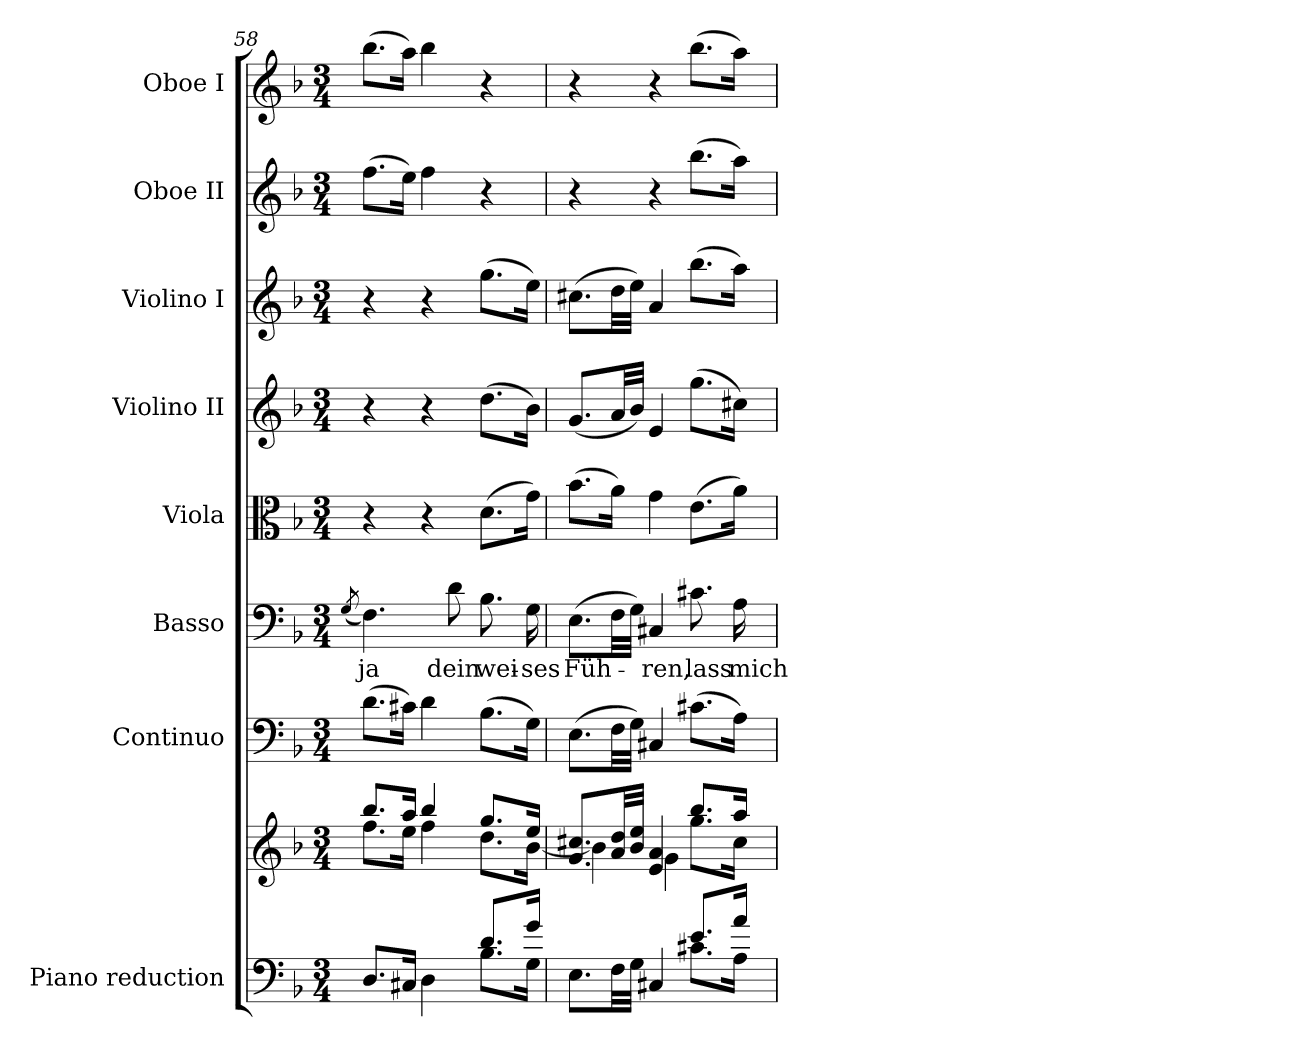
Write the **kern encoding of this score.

**kern	**kern	**kern	**kern	**text	**kern	**kern	**kern	**kern	**kern
*part8	*part8	*part7	*part6	*part6	*part5	*part4	*part3	*part2	*part1
*staff9	*staff8	*staff7	*staff6	*staff6	*staff5	*staff4	*staff3	*staff2	*staff1
*I"Piano reduction	*	*I"Continuo	*I"Basso	*	*I"Viola	*I"Violino II	*I"Violino I	*I"Oboe II	*I"Oboe I
*I'Pno	*	*	*	*	*	*	*	*I'Ob	*I'Ob
!!LO:PB:g=z
*clefF4	*clefG2	*clefF4	*clefF4	*	*clefC3	*clefG2	*clefG2	*clefG2	*clefG2
*k[b-]	*k[b-]	*k[b-]	*k[b-]	*	*k[b-]	*k[b-]	*k[b-]	*k[b-]	*k[b-]
*M3/4	*M3/4	*M3/4	*M3/4	*	*M3/4	*M3/4	*M3/4	*M3/4	*M3/4
=58	=58	=58	=58	=58	=58	=58	=58	=58	=58
.	.	.	(<8qG/	.	.	.	.	.	.
*^	*^	*	*	*	*	*	*	*	*
!	!	!	!	!	!	!LO:LY:b	!	!	!	!	!
2ryy	8.D/L	8.bb-/L	8.ff\L	(>8.d\L	4.F\)	ja	4r	4r	4r	(>8.ff\L	(>8.bb-\L
.	16C#X/Jk	16aa/Jk	16ee\Jk	16c#X\Jk)	.	.	.	.	.	16ee\Jk)	16aa\Jk)
.	4D\	4bb-/	4ff\	4d\	.	.	4r	4r	4r	4ff\	4bb-\
!	!	!	!	!	!	!LO:LY:b	!	!	!	!	!
.	.	.	.	.	8d\	dein	.	.	.	.	.
!	!	!	!	!	!	!LO:LY:b	!	!	!	!	!
8.d/L	8.B-\L	8.gg/L	8.dd\L	(>8.B-\L	8.B-\	wei-	(>8.d\L	(>8.dd\L	(>8.gg\L	4r	4r
!	!	!	!	!	!	!LO:LY:b	!	!	!	!	!
16g/Jk	16G\Jk	16ee/Jk	[16b-\Jk	16G\Jk)	16G\	-ses	16g\Jk)	16b-\Jk)	16ee\Jk)	.	.
=59	=59	=59	=59	=59	=59	=59	=59	=59	=59	=59	=59
!	!	!	!	!	!	!LO:LY:b	!	!	!	!	!
8.E\L	2ryy	8.g/ 8.cc#X/L	4b-\]	(>8.E\L	(>8.E\L	Füh-	(>8.b-\L	(<8.g/L	(>8.cc#X\L	4r	4r
32F\LL	.	32a/ 32dd/LL	.	32F\LL	32F\LL	.	16a\Jk)	32a/LL	32dd\LL	.	.
32G\JJJ	.	32b-/ 32ee/JJJ	.	32G\JJJ)	32G\JJJ)	.	.	32b-/JJJ)	32ee\JJJ)	.	.
!	!	!	!	!	!	!LO:LY:b	!	!	!	!	!
4C#X/	.	4e/ 4a/	4g\	4C#X/	4C#X/	-ren,	4g\	4e/	4a/	4r	4r
!	!	!	!	!	!	!LO:LY:b	!	!	!	!	!
8.e/L	8.c#X\L	8.bb-/L	8.gg\L	(>8.c#X\L	8.c#X\	lass	(>8.e\L	(>8.gg\L	(>8.bb-\L	(>8.bb-\L	(>8.bb-\L
!	!	!	!	!	!	!LO:LY:b	!	!	!	!	!
16a/Jk	16A\Jk	16aa/Jk	16cc#\Jk	16A\Jk)	16A\	mich	16a\Jk)	16cc#X\Jk)	16aa\Jk)	16aa\Jk)	16aa\Jk)
*v	*v	*	*	*	*	*	*	*	*	*	*
*	*v	*v	*	*	*	*	*	*	*	*
=	=	=	=	=	=	=	=	=	=
*-	*-	*-	*-	*-	*-	*-	*-	*-	*-
